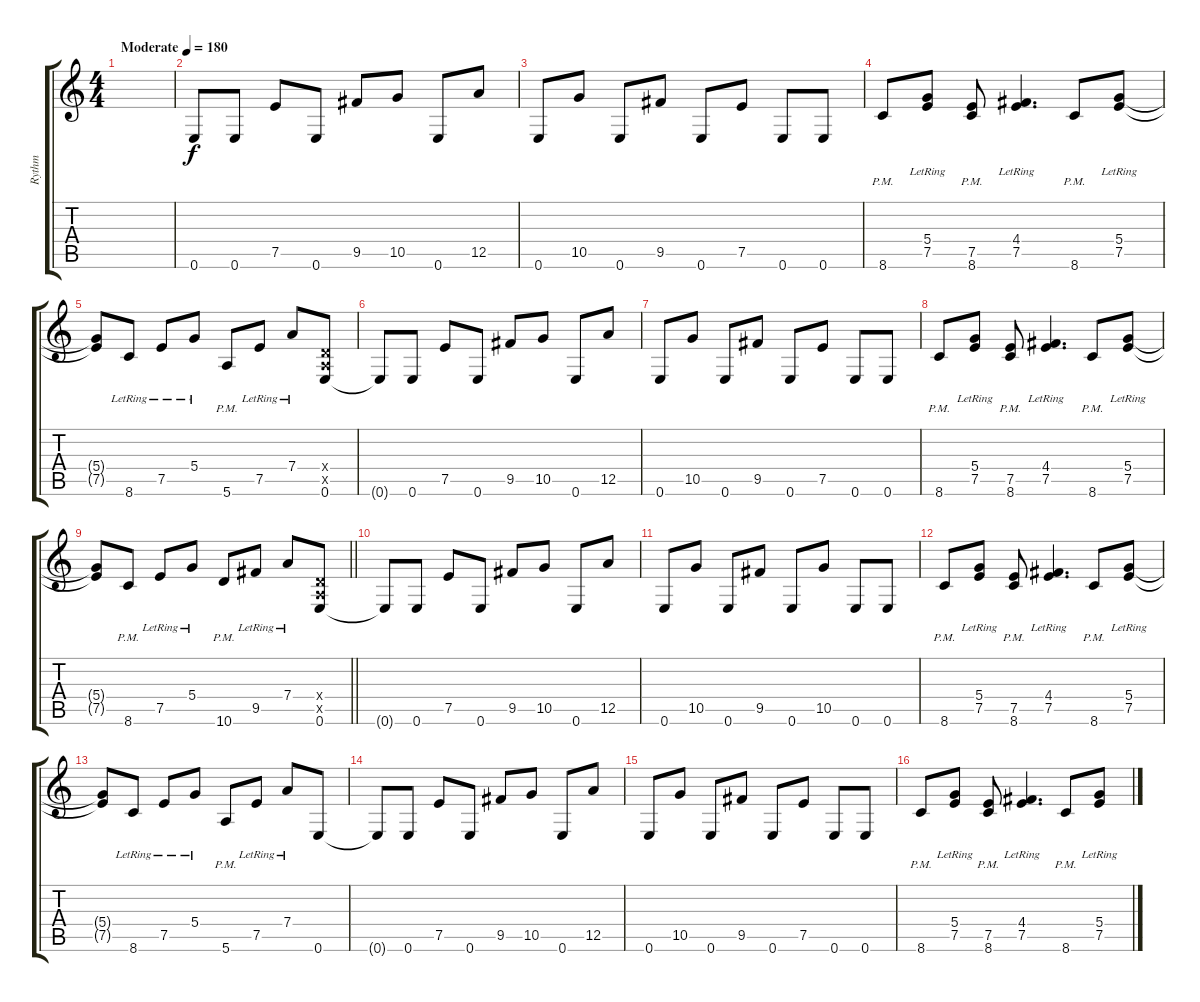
\track ("Rythm" "Rythm") {instrument distortionguitar}
\staff {score tabs}
\tuning (E4 B3 G3 D3 A2 E2) {hide}
\ts (4 4)
\tempo (180 "Moderate")
\clef g2
\ks c
|
0.6.8 0.6.8 7.5.8 0.6.8 9.5.8 10.5.8 0.6.8 12.5.8 |
0.6.8 10.5.8 0.6.8 9.5.8 0.6.8 7.5.8 0.6.8 0.6.8 |
8.6{pm}.8 (5.4{lr} 7.5).8 (7.5{pm} 8.6{pm}).8 (4.4{lr} 7.5).4{d} 8.6{pm}.8 (5.4 7.5{lr}).8 |
(5.4{t} 7.5{t}).8 8.6{lr}.8 7.5{lr}.8 5.4{lr}.8 5.6{pm}.8 7.5{lr}.8 7.4{lr}.8 (0.4{x} 0.5{x} 0.6).8 |
0.6{t}.8 0.6.8 7.5.8 0.6.8 9.5.8 10.5.8 0.6.8 12.5.8 |
0.6.8 10.5.8 0.6.8 9.5.8 0.6.8 7.5.8 0.6.8 0.6.8 |
8.6{pm}.8 (5.4{lr} 7.5).8 (7.5{pm} 8.6{pm}).8 (4.4{lr} 7.5).4{d} 8.6{pm}.8 (5.4 7.5{lr}).8 |
\barLineRight lightlight
(5.4{t} 7.5{t}).8 8.6{pm}.8 7.5{lr}.8 5.4{lr}.8 10.6{pm}.8 9.5{lr}.8 7.4{lr}.8 (0.4{x} 0.5{x} 0.6).8 |
\section ("" "")
0.6{t}.8 0.6.8 7.5.8 0.6.8 9.5.8 10.5.8 0.6.8 12.5.8 |
0.6.8 10.5.8 0.6.8 9.5.8 0.6.8 10.5.8 0.6.8 0.6.8 |
8.6{pm}.8 (5.4{lr} 7.5).8 (7.5{pm} 8.6{pm}).8 (4.4{lr} 7.5).4{d} 8.6{pm}.8 (5.4 7.5{lr}).8 |
(5.4{t} 7.5{t}).8 8.6{lr}.8 7.5{lr}.8 5.4{lr}.8 5.6{pm}.8 7.5{lr}.8 7.4{lr}.8 0.6.8 |
0.6{t}.8 0.6.8 7.5.8 0.6.8 9.5.8 10.5.8 0.6.8 12.5.8 |
0.6.8 10.5.8 0.6.8 9.5.8 0.6.8 7.5.8 0.6.8 0.6.8 |
8.6{pm}.8 (5.4{lr} 7.5).8 (7.5{pm} 8.6{pm}).8 (4.4{lr} 7.5).4{d} 8.6{pm}.8 (5.4 7.5{lr}).8
